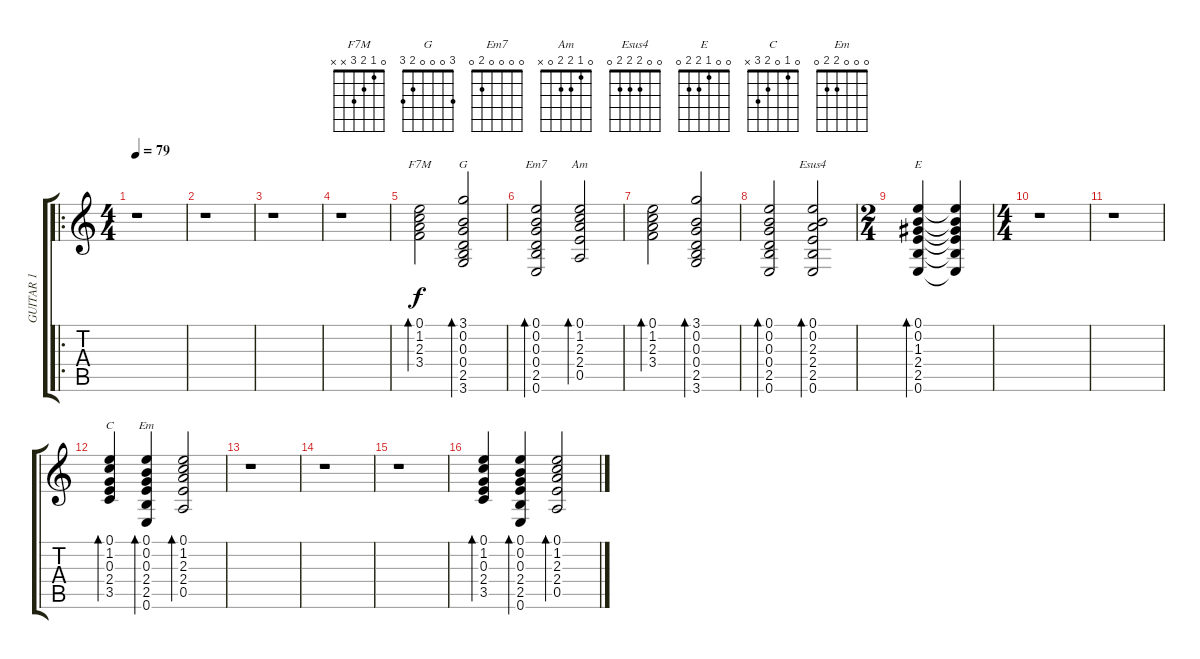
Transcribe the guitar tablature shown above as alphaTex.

\track ("GUITAR 1" "GUITAR 1") {instrument electricguitarclean}
\staff {score tabs}
\tuning (E4 B3 G3 D3 A2 E2) {hide}
\chord ("F7M" 0 1 2 3 x x)
\chord ("G" 3 0 0 0 2 3)
\chord ("Em7" 0 0 0 0 2 0)
\chord ("Am" 0 1 2 2 0 x)
\chord ("Esus4" 0 0 2 2 2 0)
\chord ("E" 0 0 1 2 2 0)
\chord ("C" 0 1 0 2 3 x)
\chord ("Em" 0 0 0 2 2 0)
\ro
\ts (4 4)
\tempo 79
\clef g2
\ks c
r.1{dy f} |
r.1 |
r.1 |
r.1 |
(0.1 1.2 2.3 3.4).2{bd 240 ch "F7M" volume 10 balance 11} (3.1 0.2 0.3 0.4 2.5 3.6).2{bd 240 ch "G"} |
(0.1 0.2 0.3 0.4 2.5 0.6).2{bd 240 ch "Em7"} (0.1 1.2 2.3 2.4 0.5).2{bd 240 ch "Am"} |
(0.1 1.2 2.3 3.4).2{bd 240} (3.1 0.2 0.3 0.4 2.5 3.6).2{bd 240} |
(0.1 0.2 0.3 0.4 2.5 0.6).2{bd 240} (0.1 0.2 2.3 2.4 2.5 0.6).2{bd 240 ch "Esus4"} |
\ts (2 4)
(0.1 0.2 1.3 2.4 2.5 0.6).4{bd 240 ch "E"} (0.1{t} 0.2{t} 1.3{t} 2.4{t} 2.5{t} 0.6{t}).4 |
\ts (4 4)
r.1 |
r.1 |
(0.1 1.2 0.3 2.4 3.5).4{bd 240 ch "C"} (0.1 0.2 0.3 2.4 2.5 0.6).4{bd 240 ch "Em"} (0.1 1.2 2.3 2.4 0.5).2{bd 240} |
r.1 |
r.1 |
r.1 |
(0.1 1.2 0.3 2.4 3.5).4{bd 240} (0.1 0.2 0.3 2.4 2.5 0.6).4{bd 240} (0.1 1.2 2.3 2.4 0.5).2{bd 240}
